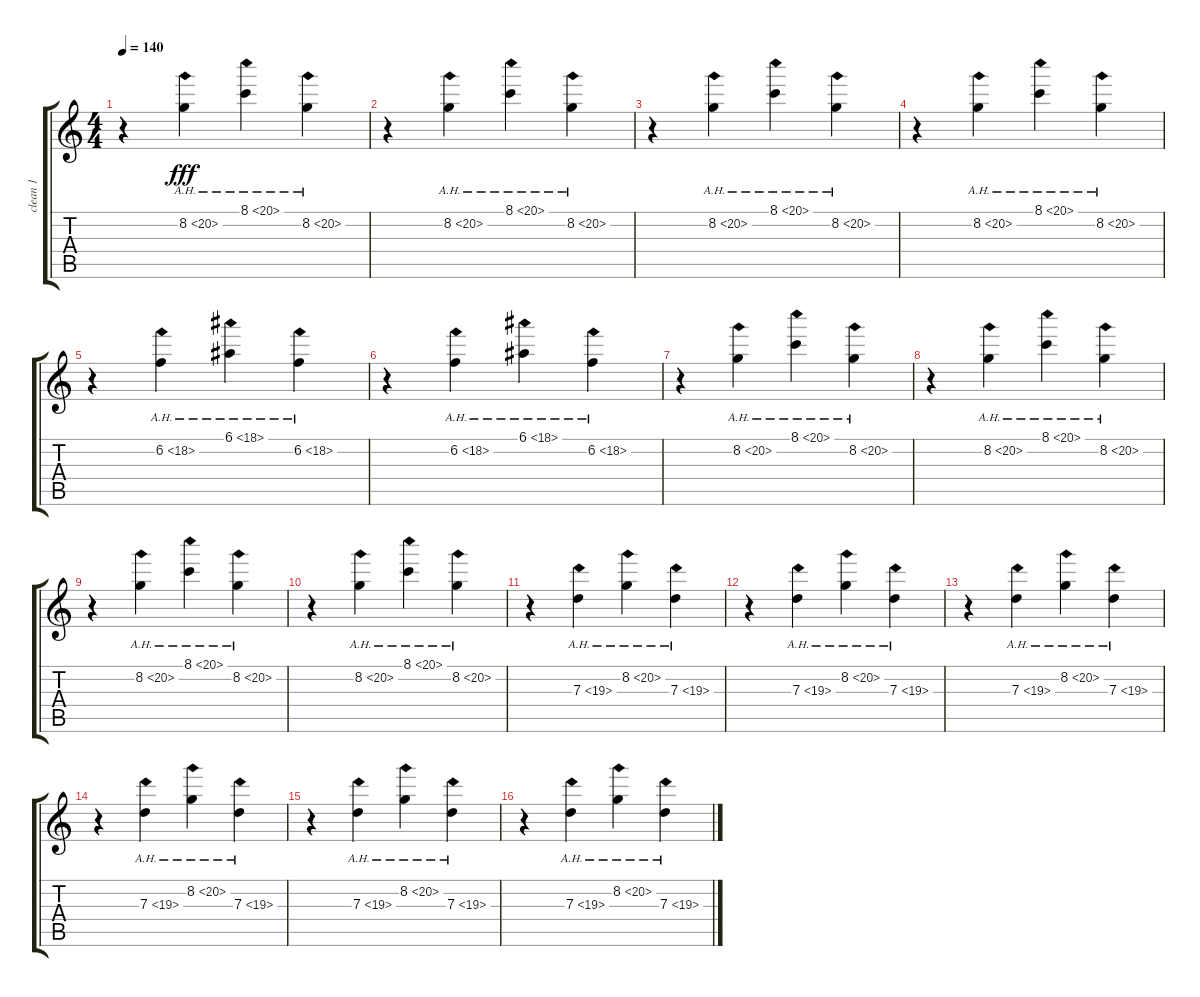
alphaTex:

\track ("clean 1" "clean 1") {instrument electricguitarclean}
\staff {score tabs}
\tuning (E4 B3 G3 D3 A2 E2) {hide}
\ts (4 4)
\tempo 140
\clef g2
\ks c
r.4{dy fff} 8.2{ah 12}.4 8.1{ah 12}.4 8.2{ah 12}.4 |
r.4 8.2{ah 12}.4 8.1{ah 12}.4 8.2{ah 12}.4 |
r.4 8.2{ah 12}.4 8.1{ah 12}.4 8.2{ah 12}.4 |
r.4 8.2{ah 12}.4 8.1{ah 12}.4 8.2{ah 12}.4 |
r.4 6.2{ah 12}.4 6.1{ah 12}.4 6.2{ah 12}.4 |
r.4 6.2{ah 12}.4 6.1{ah 12}.4 6.2{ah 12}.4 |
r.4 8.2{ah 12}.4 8.1{ah 12}.4 8.2{ah 12}.4 |
r.4 8.2{ah 12}.4 8.1{ah 12}.4 8.2{ah 12}.4 |
r.4 8.2{ah 12}.4 8.1{ah 12}.4 8.2{ah 12}.4 |
r.4 8.2{ah 12}.4 8.1{ah 12}.4 8.2{ah 12}.4 |
r.4 7.3{ah 12}.4 8.2{ah 12}.4 7.3{ah 12}.4 |
r.4 7.3{ah 12}.4 8.2{ah 12}.4 7.3{ah 12}.4 |
r.4 7.3{ah 12}.4 8.2{ah 12}.4 7.3{ah 12}.4 |
r.4 7.3{ah 12}.4 8.2{ah 12}.4 7.3{ah 12}.4 |
r.4 7.3{ah 12}.4 8.2{ah 12}.4 7.3{ah 12}.4 |
r.4 7.3{ah 12}.4 8.2{ah 12}.4 7.3{ah 12}.4
